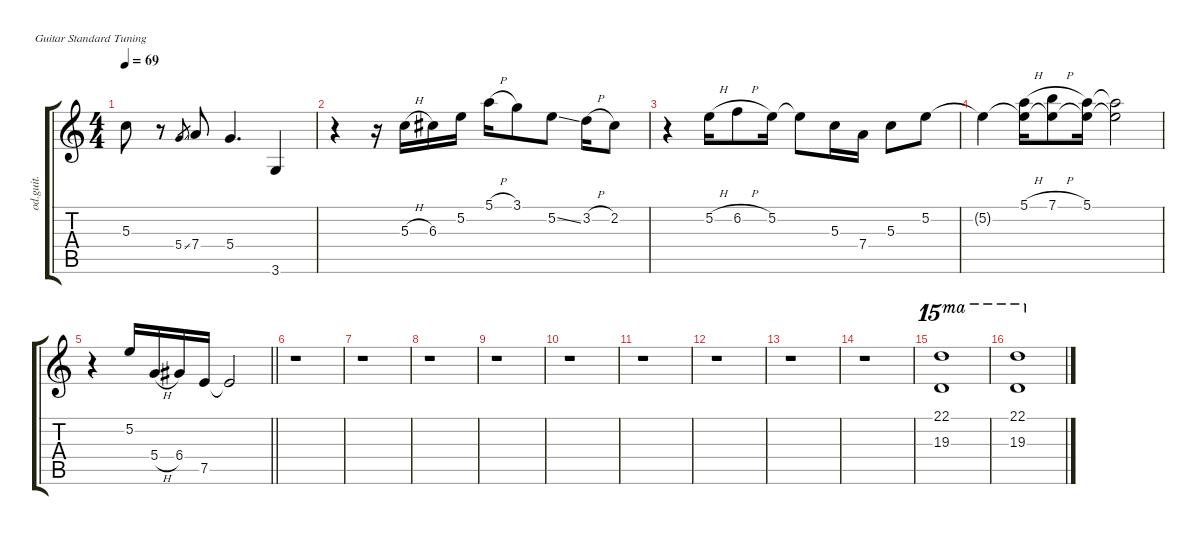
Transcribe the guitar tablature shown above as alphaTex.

\defaultSystemsLayout 4
\hideDynamics
\bracketExtendMode groupsimilarinstruments
\otherSystemsTrackNameOrientation horizontal
\track ("Guitar" "od.guit.") {defaultSystemsLayout 4 instrument overdrivenguitar}
\staff {score tabs}
\tuning (E4 B3 G3 D3 A2 E2)
\ts (4 4)
\tempo 69
\clef g2
\ks c
5.3{t}.8{dy f beam Down} r.8{beam Down} 5.4{ss}.8{gr beam Up} 7.4.8{dy ff beam Up} 5.4.4{d beam Up} 3.6.4{beam Up} |
r.4{beam Down} r.16{beam Down} 5.3{h}.16{beam Down} 6.3{acc #}.16{beam Down} 5.2.16{beam Down} 5.1{h}.16{beam Down} 3.1.8{beam Down} 5.2{ss}.8{beam Down} 3.2{h}.16{beam Down} 2.2{acc #}.8{dy f beam Down} |
r.4{beam Down} 5.2{h}.16{dy ff beam Down} 6.2{h}.8{beam Down} 5.2.16{beam Down} 5.2{t}.8{dy f beam Down} 5.3.16{dy ff beam Down} 7.4.16{beam Down} 5.3.8{beam Down} 5.2.8{beam Down} |
5.2{t}.4{dy mf beam Down} (5.1{h} 5.2{t}).16{dy f beam Down} (7.1{h} 5.2{t}).8{beam Down} (5.1 5.2{t}).16{beam Down} (5.1{t} 5.2{t}).2{beam Down} |
\barLineRight lightlight
r.4{beam Down} 5.2.16{dy ff beam Up} 5.4{h}.16{beam Up} 6.4{acc #}.16{beam Up} 7.5.16{beam Up} 7.5{t}.2{dy f beam Up} |
r.1{beam Down} |
r.1{beam Down} |
r.1{beam Down} |
r.1{beam Down} |
r.1{beam Down} |
r.1{beam Down} |
r.1{beam Down} |
r.1{beam Down} |
r.1{beam Down} |
(22.1 19.3).1{ot 15ma dy mf beam Up} |
(22.1 19.3).1{ot 15ma dy mp beam Up}
